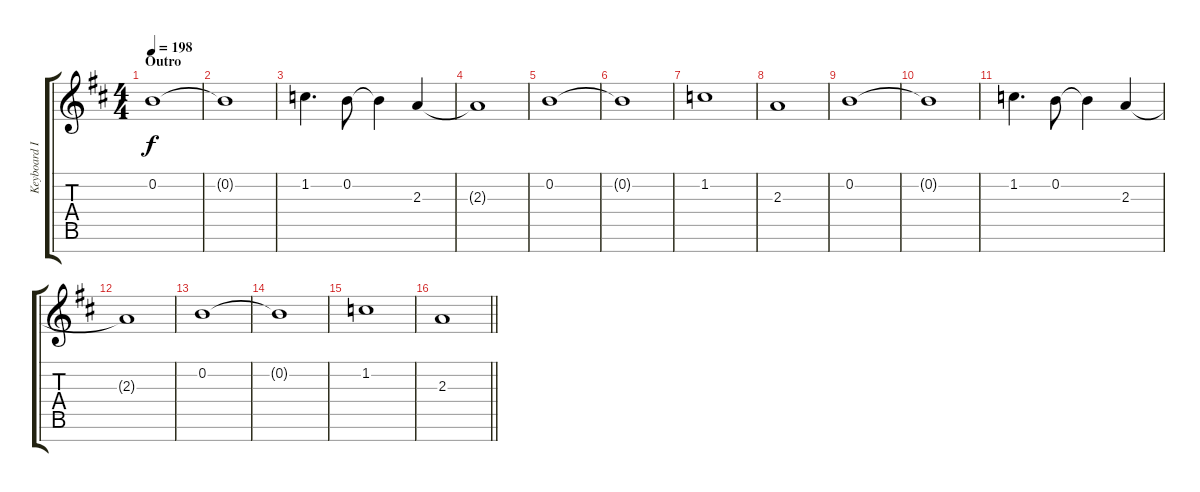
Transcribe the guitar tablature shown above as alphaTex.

\track ("Keyboard II" "Keyboard I") {instrument tubularbells}
\staff {score tabs}
\tuning (E5 B4 G4 D4 A3 E3 B2) {hide}
\ts (4 4)
\section ("" "Outro")
\tempo 198
\clef g2
\ks d
0.2.1{dy f} |
0.2{t}.1 |
1.2.4{d} 0.2.8 0.2{t}.4 2.3.4 |
2.3{t}.1 |
0.2.1 |
0.2{t}.1 |
1.2.1 |
2.3.1 |
0.2.1 |
0.2{t}.1 |
1.2.4{d} 0.2.8 0.2{t}.4 2.3.4 |
2.3{t}.1 |
0.2.1 |
0.2{t}.1 |
1.2.1 |
\barLineRight lightlight
2.3.1
